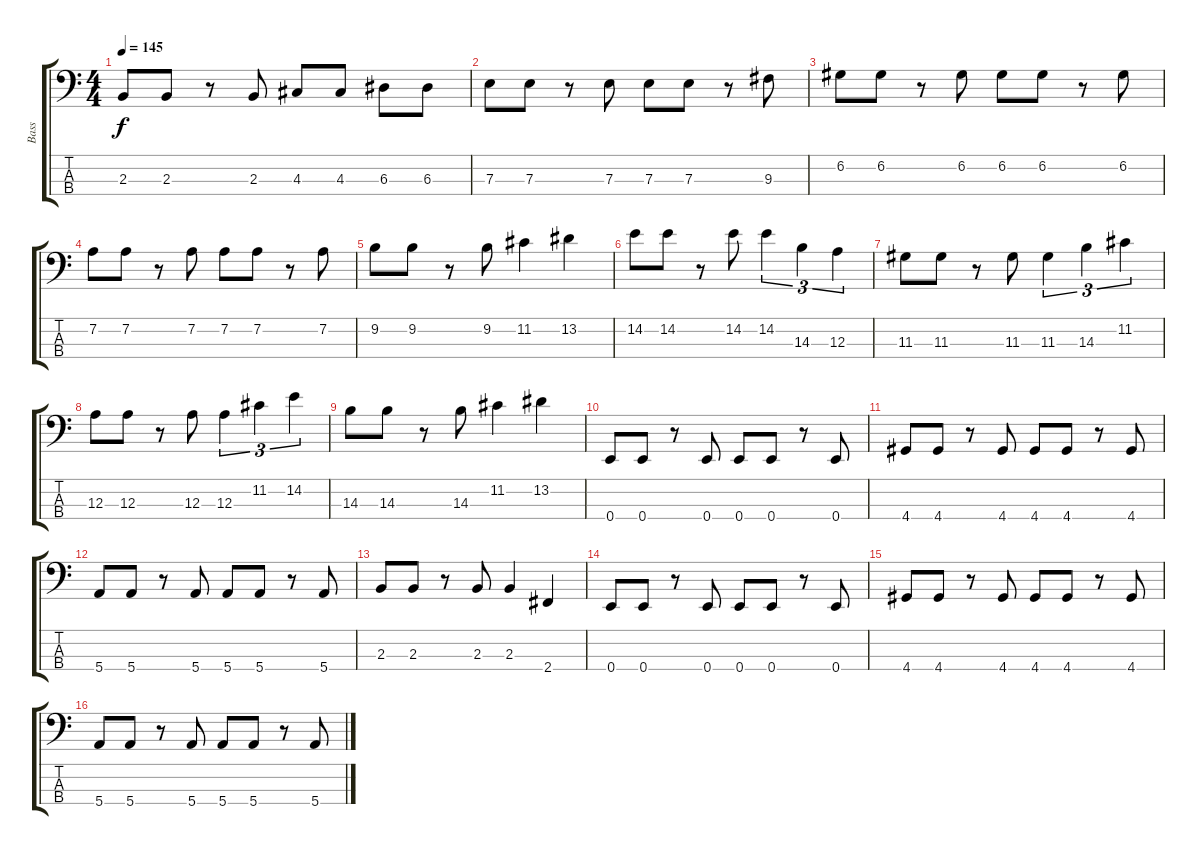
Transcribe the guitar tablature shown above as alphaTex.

\track ("Bass" "Bass") {instrument electricbasspick}
\staff {score tabs}
\tuning (G2 D2 A1 E1) {hide}
\ts (4 4)
\tempo 145
\clef f4
\ks c
2.3.8{dy f} 2.3.8 r.8 2.3.8 4.3.8 4.3.8 6.3.8 6.3.8 |
7.3.8 7.3.8 r.8 7.3.8 7.3.8 7.3.8 r.8 9.3.8 |
6.2.8 6.2.8 r.8 6.2.8 6.2.8 6.2.8 r.8 6.2.8 |
7.2.8 7.2.8 r.8 7.2.8 7.2.8 7.2.8 r.8 7.2.8 |
9.2.8 9.2.8 r.8 9.2.8 11.2.4 13.2.4 |
14.2.8 14.2.8 r.8 14.2.8 14.2.4{tu (3 2)} 14.3.4{tu (3 2)} 12.3.4{tu (3 2)} |
11.3.8 11.3.8 r.8 11.3.8 11.3.4{tu (3 2)} 14.3.4{tu (3 2)} 11.2.4{tu (3 2)} |
12.3.8 12.3.8 r.8 12.3.8 12.3.4{tu (3 2)} 11.2.4{tu (3 2)} 14.2.4{tu (3 2)} |
14.3.8 14.3.8 r.8 14.3.8 11.2.4 13.2.4 |
0.4.8 0.4.8 r.8 0.4.8 0.4.8 0.4.8 r.8 0.4.8 |
4.4.8 4.4.8 r.8 4.4.8 4.4.8 4.4.8 r.8 4.4.8 |
5.4.8 5.4.8 r.8 5.4.8 5.4.8 5.4.8 r.8 5.4.8 |
2.3.8 2.3.8 r.8 2.3.8 2.3.4 2.4.4 |
0.4.8 0.4.8 r.8 0.4.8 0.4.8 0.4.8 r.8 0.4.8 |
4.4.8 4.4.8 r.8 4.4.8 4.4.8 4.4.8 r.8 4.4.8 |
5.4.8 5.4.8 r.8 5.4.8 5.4.8 5.4.8 r.8 5.4.8
